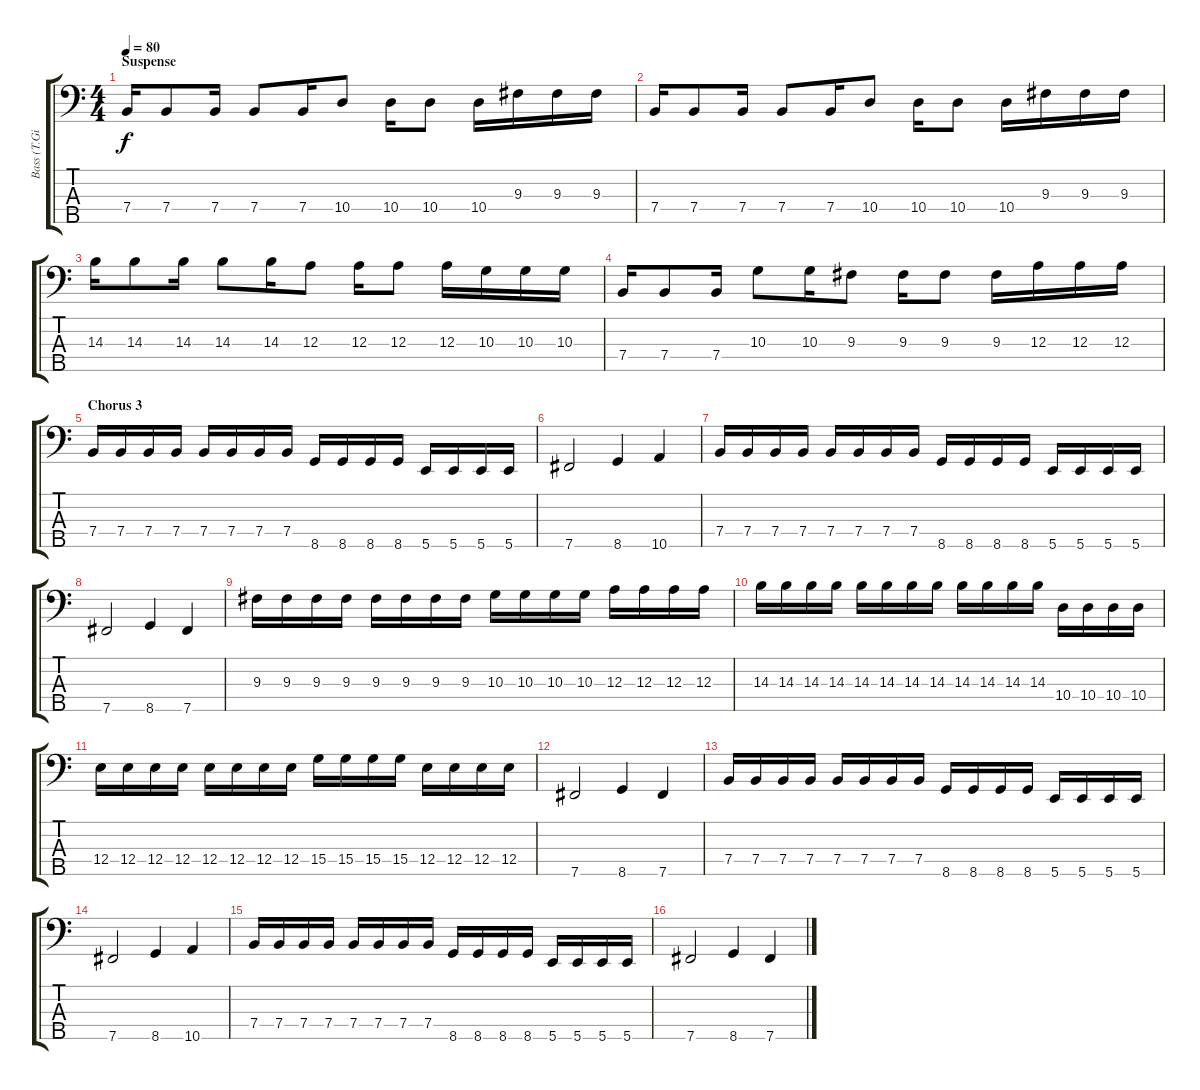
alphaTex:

\track ("Bass (T.Giessler)" "Bass (T.Gi") {instrument electricbasspick}
\staff {score tabs}
\tuning (G2 D2 A1 E1 B0) {hide}
\ts (4 4)
\section ("" "Suspense")
\tempo 80
\clef f4
\ks c
7.4.16{dy f} 7.4.8 7.4.16 7.4.8 7.4.16 10.4.8 10.4.16 10.4.8 10.4.16 9.3.16 9.3.16 9.3.16 |
7.4.16 7.4.8 7.4.16 7.4.8 7.4.16 10.4.8 10.4.16 10.4.8 10.4.16 9.3.16 9.3.16 9.3.16 |
14.3.16 14.3.8 14.3.16 14.3.8 14.3.16 12.3.8 12.3.16 12.3.8 12.3.16 10.3.16 10.3.16 10.3.16 |
7.4.16 7.4.8 7.4.16 10.3.8 10.3.16 9.3.8 9.3.16 9.3.8 9.3.16 12.3.16 12.3.16 12.3.16 |
\section ("" "Chorus 3")
7.4.16 7.4.16 7.4.16 7.4.16 7.4.16 7.4.16 7.4.16 7.4.16 8.5.16 8.5.16 8.5.16 8.5.16 5.5.16 5.5.16 5.5.16 5.5.16 |
7.5.2 8.5.4 10.5.4 |
7.4.16 7.4.16 7.4.16 7.4.16 7.4.16 7.4.16 7.4.16 7.4.16 8.5.16 8.5.16 8.5.16 8.5.16 5.5.16 5.5.16 5.5.16 5.5.16 |
7.5.2 8.5.4 7.5.4 |
9.3.16 9.3.16 9.3.16 9.3.16 9.3.16 9.3.16 9.3.16 9.3.16 10.3.16 10.3.16 10.3.16 10.3.16 12.3.16 12.3.16 12.3.16 12.3.16 |
14.3.16 14.3.16 14.3.16 14.3.16 14.3.16 14.3.16 14.3.16 14.3.16 14.3.16 14.3.16 14.3.16 14.3.16 10.4.16 10.4.16 10.4.16 10.4.16 |
12.4.16 12.4.16 12.4.16 12.4.16 12.4.16 12.4.16 12.4.16 12.4.16 15.4.16 15.4.16 15.4.16 15.4.16 12.4.16 12.4.16 12.4.16 12.4.16 |
7.5.2 8.5.4 7.5.4 |
7.4.16 7.4.16 7.4.16 7.4.16 7.4.16 7.4.16 7.4.16 7.4.16 8.5.16 8.5.16 8.5.16 8.5.16 5.5.16 5.5.16 5.5.16 5.5.16 |
7.5.2 8.5.4 10.5.4 |
7.4.16 7.4.16 7.4.16 7.4.16 7.4.16 7.4.16 7.4.16 7.4.16 8.5.16 8.5.16 8.5.16 8.5.16 5.5.16 5.5.16 5.5.16 5.5.16 |
7.5.2 8.5.4 7.5.4
